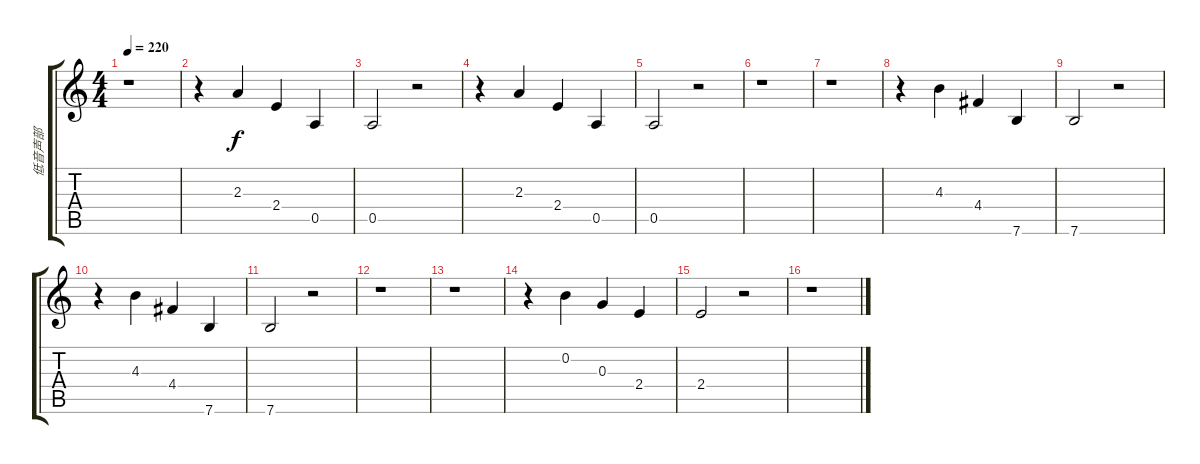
\track ("低音声部" "低音声部") {instrument acousticguitarnylon}
\staff {score tabs}
\tuning (E4 B3 G3 D3 A2 E2) {hide}
\ts (4 4)
\tempo 220
\clef g2
\ks c
r.1{dy f instrument acousticguitarnylon} |
r.4 2.3.4 2.4.4 0.5.4 |
0.5.2 r.2 |
r.4 2.3.4 2.4.4 0.5.4 |
0.5.2 r.2 |
r.1 |
r.1 |
r.4 4.3.4 4.4.4 7.6.4 |
7.6.2 r.2 |
r.4 4.3.4 4.4.4 7.6.4 |
7.6.2 r.2 |
r.1 |
r.1 |
r.4 0.2.4 0.3.4 2.4.4 |
2.4.2 r.2 |
r.1
